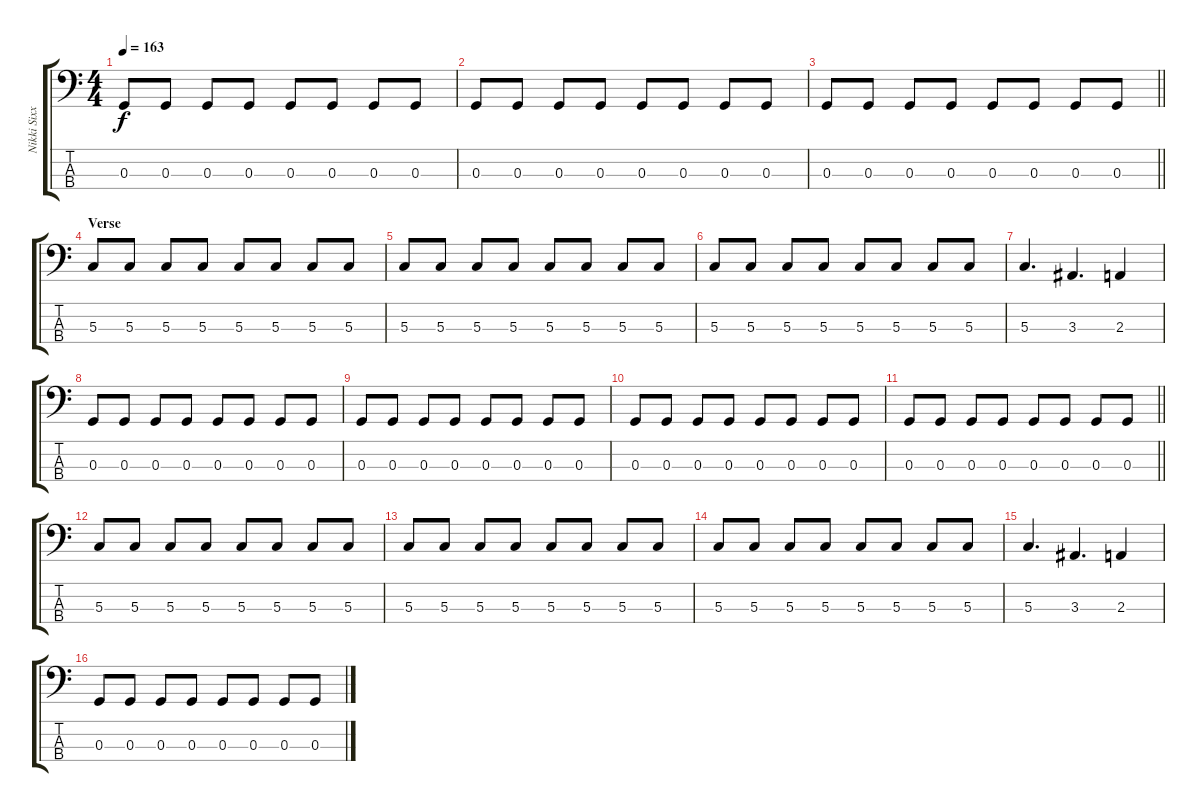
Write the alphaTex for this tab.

\track ("Nikki Sixx" "Nikki Sixx") {instrument electricbassfinger}
\staff {score tabs}
\tuning (F2 C2 G1 D1) {hide}
\ts (4 4)
\tempo 163
\clef f4
\ks c
0.3.8{dy f} 0.3.8 0.3.8 0.3.8 0.3.8 0.3.8 0.3.8 0.3.8 |
0.3.8 0.3.8 0.3.8 0.3.8 0.3.8 0.3.8 0.3.8 0.3.8 |
\barLineRight lightlight
0.3.8 0.3.8 0.3.8 0.3.8 0.3.8 0.3.8 0.3.8 0.3.8 |
\section ("" "Verse")
5.3.8 5.3.8 5.3.8 5.3.8 5.3.8 5.3.8 5.3.8 5.3.8 |
5.3.8 5.3.8 5.3.8 5.3.8 5.3.8 5.3.8 5.3.8 5.3.8 |
5.3.8 5.3.8 5.3.8 5.3.8 5.3.8 5.3.8 5.3.8 5.3.8 |
5.3.4{d} 3.3.4{d} 2.3.4 |
0.3.8 0.3.8 0.3.8 0.3.8 0.3.8 0.3.8 0.3.8 0.3.8 |
0.3.8 0.3.8 0.3.8 0.3.8 0.3.8 0.3.8 0.3.8 0.3.8 |
0.3.8 0.3.8 0.3.8 0.3.8 0.3.8 0.3.8 0.3.8 0.3.8 |
\barLineRight lightlight
0.3.8 0.3.8 0.3.8 0.3.8 0.3.8 0.3.8 0.3.8 0.3.8 |
5.3.8 5.3.8 5.3.8 5.3.8 5.3.8 5.3.8 5.3.8 5.3.8 |
5.3.8 5.3.8 5.3.8 5.3.8 5.3.8 5.3.8 5.3.8 5.3.8 |
5.3.8 5.3.8 5.3.8 5.3.8 5.3.8 5.3.8 5.3.8 5.3.8 |
5.3.4{d} 3.3.4{d} 2.3.4 |
0.3.8 0.3.8 0.3.8 0.3.8 0.3.8 0.3.8 0.3.8 0.3.8
